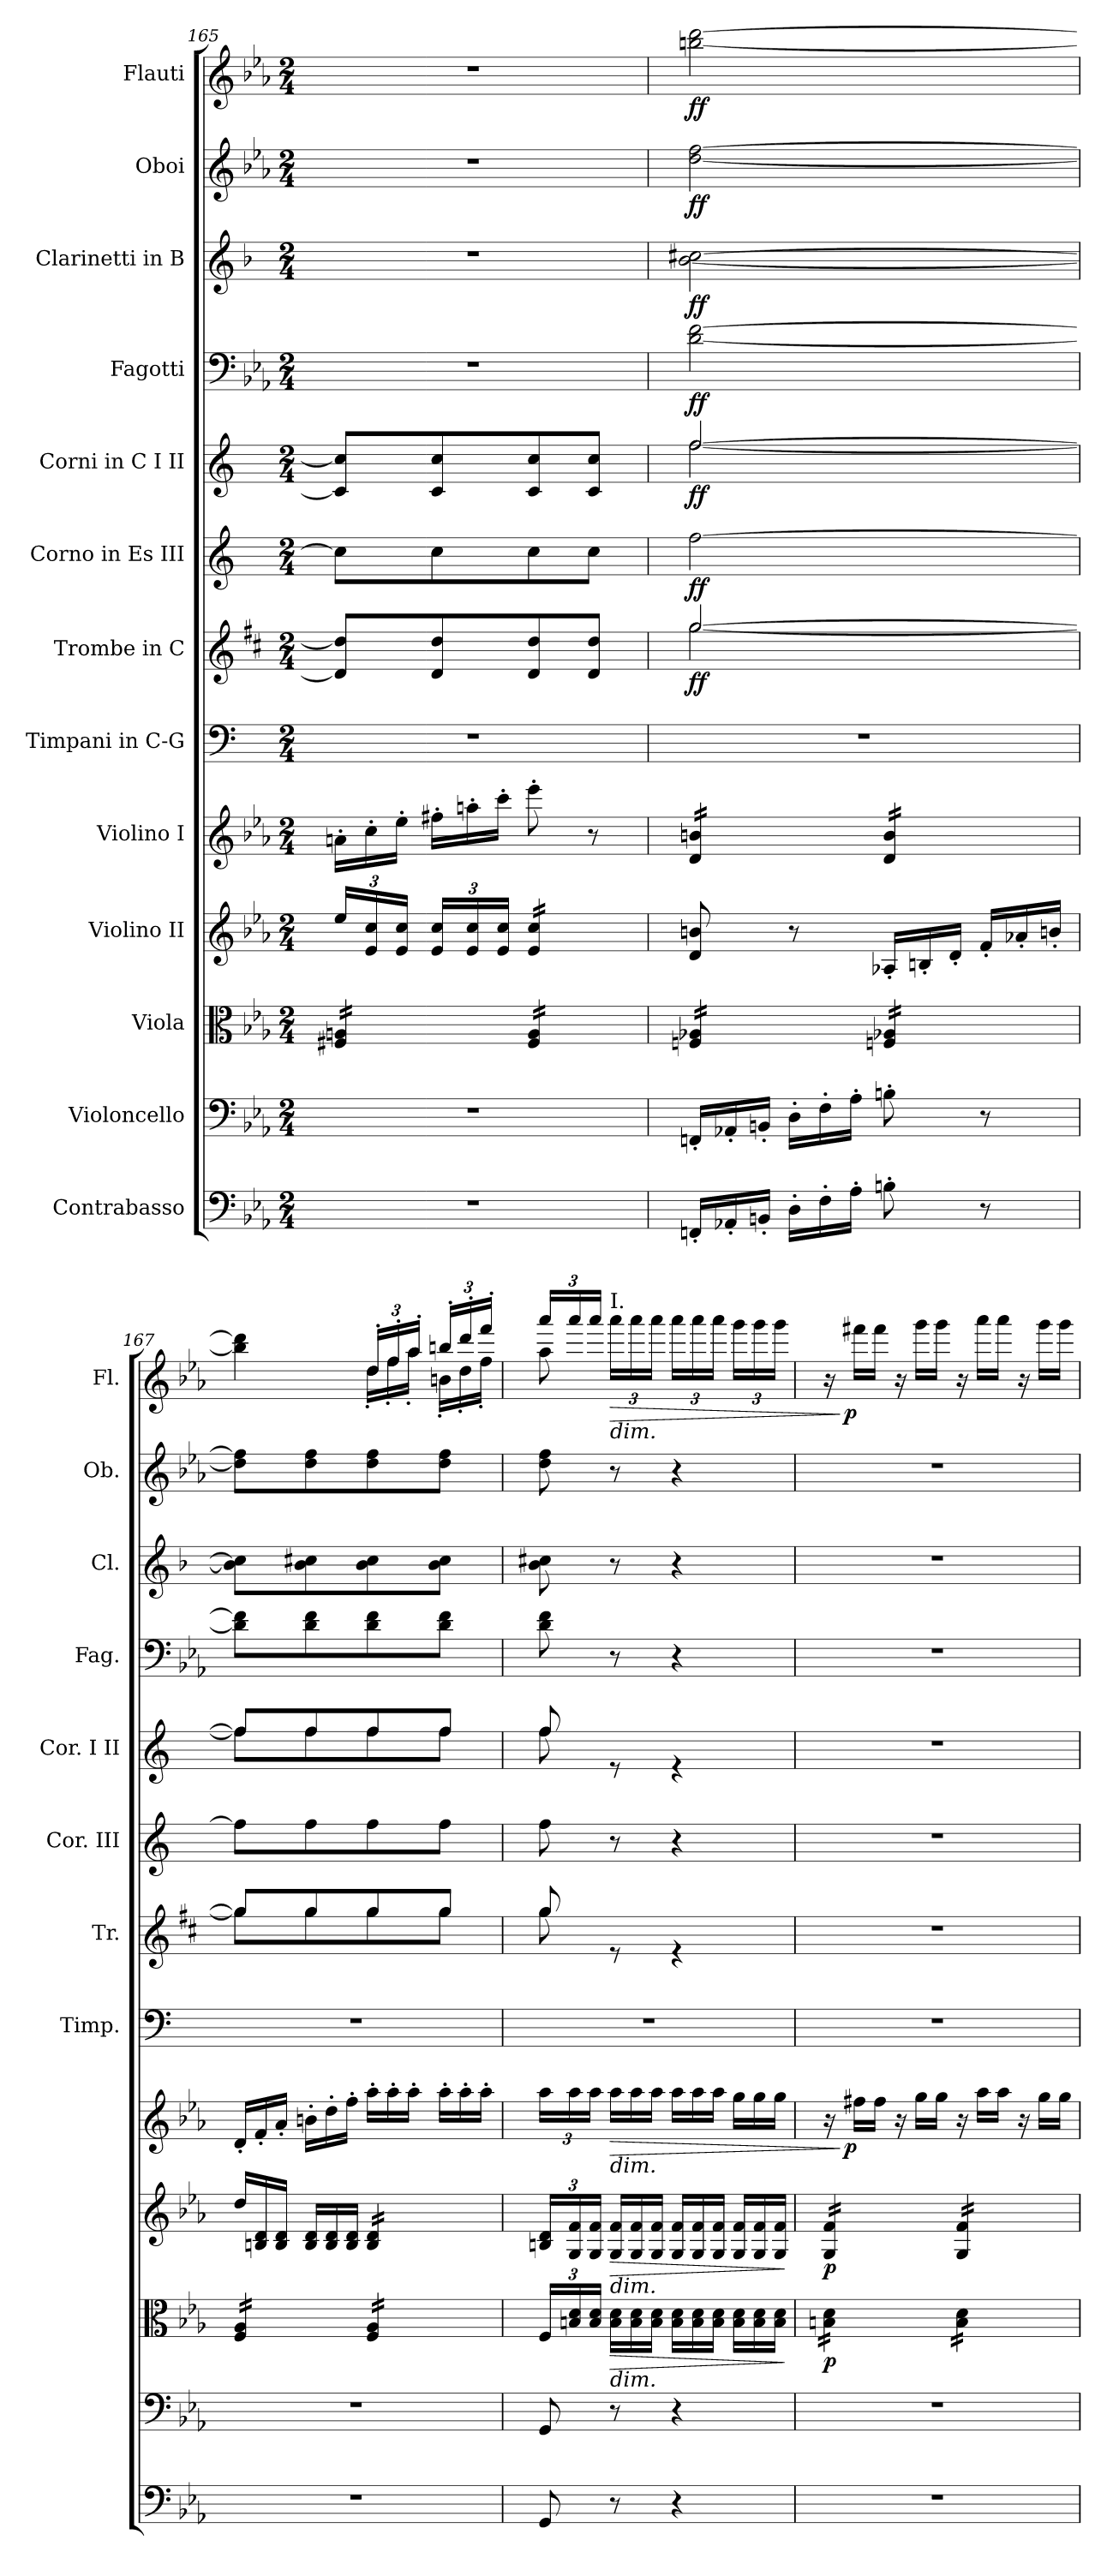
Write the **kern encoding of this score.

**kern	**kern	**kern	**dynam	**kern	**dynam	**kern	**dynam	**kern	**kern	**dynam	**kern	**dynam	**kern	**dynam	**kern	**dynam	**kern	**dynam	**kern	**dynam	**kern	**dynam
*part13	*part12	*part11	*part11	*part10	*part10	*part9	*part9	*part8	*part7	*part7	*part6	*part6	*part5	*part5	*part4	*part4	*part3	*part3	*part2	*part2	*part1	*part1
*staff13	*staff12	*staff11	*staff11	*staff10	*staff10	*staff9	*staff9	*staff8	*staff7	*staff7	*staff6	*staff6	*staff5	*staff5	*staff4	*staff4	*staff3	*staff3	*staff2	*staff2	*staff1	*staff1
*I"Contrabasso	*I"Violoncello	*I"Viola	*	*I"Violino II	*	*I"Violino I	*	*I"Timpani in C-G	*I"Trombe in C	*	*I"Corno in Es III	*	*I"Corni in C I II	*	*I"Fagotti	*	*I"Clarinetti in B	*	*I"Oboi	*	*I"Flauti	*
*	*	*	*	*	*	*	*	*I'Timp.	*I'Tr.	*	*I'Cor. III	*	*I'Cor. I II	*	*I'Fag.	*	*I'Cl.	*	*I'Ob.	*	*I'Fl.	*
!!LO:PB:g=z
*clefF4	*clefF4	*clefC3	*	*clefG2	*	*clefG2	*	*clefF4	*clefG2	*	*clefG2	*	*clefG2	*	*clefF4	*	*clefG2	*	*clefG2	*	*clefG2	*
*ITrd7c12	*	*	*	*	*	*	*	*	*ITrd1c2	*	*ITrd5c9	*	*ITrd7c12	*	*	*	*ITrd1c2	*	*	*	*	*
*k[b-e-a-]	*k[b-e-a-]	*k[b-e-a-]	*	*k[b-e-a-]	*	*k[b-e-a-]	*	*k[]	*k[]	*	*k[b-e-a-]	*	*k[]	*	*k[b-e-a-]	*	*k[b-e-a-]	*	*k[b-e-a-]	*	*k[b-e-a-]	*
*M2/4	*M2/4	*M2/4	*	*M2/4	*	*M2/4	*	*M2/4	*M2/4	*	*M2/4	*	*M2/4	*	*M2/4	*	*M2/4	*	*M2/4	*	*M2/4	*
*	*	*	*	*Xbrackettup	*	*Xtuplet	*	*	*	*	*	*	*	*	*	*	*	*	*	*	*	*
=165	=165	=165	=165	=165	=165	=165	=165	=165	=165	=165	=165	=165	=165	=165	=165	=165	=165	=165	=165	=165	=165	=165
*	*	*tremolo	*	*	*	*	*	*	*	*	*	*	*	*	*	*	*	*	*	*	*	*
2r	2r	24F#X/ 24An/LL	.	24ee-/LL	.	24an'\LL	.	2r	8c/] 8cc/]L	.	8e-\L]	.	8C/] 8c/]L	.	2r	.	2r	.	2r	.	2r	.
.	.	24F#X/ 24An/	.	24e-/ 24cc/	.	24cc'\	.	.	.	.	.	.	.	.	.	.	.	.	.	.	.	.
.	.	24F#X/ 24An/	.	24e-/ 24cc/JJ	.	24ee-'\JJ	.	.	.	.	.	.	.	.	.	.	.	.	.	.	.	.
.	.	24F#X/ 24An/	.	24e-/ 24cc/LL	.	24ff#X'\LL	.	.	8c/ 8cc/	.	8e-\	.	8C/ 8c/	.	.	.	.	.	.	.	.	.
.	.	24F#X/ 24An/	.	24e-/ 24cc/	.	24aan'\	.	.	.	.	.	.	.	.	.	.	.	.	.	.	.	.
.	.	24F#X/ 24An/JJ	.	24e-/ 24cc/JJ	.	24ccc'\JJ	.	.	.	.	.	.	.	.	.	.	.	.	.	.	.	.
*	*	*	*	*tremolo	*	*	*	*	*	*	*	*	*	*	*	*	*	*	*	*	*	*
.	.	24F#/ 24A/LL	.	24e-/ 24cc/LL	.	8eee-'\	.	.	8c/ 8cc/	.	8e-\	.	8C/ 8c/	.	.	.	.	.	.	.	.	.
.	.	24F#/ 24A/	.	24e-/ 24cc/	.	.	.	.	.	.	.	.	.	.	.	.	.	.	.	.	.	.
.	.	24F#/ 24A/	.	24e-/ 24cc/	.	.	.	.	.	.	.	.	.	.	.	.	.	.	.	.	.	.
.	.	24F#/ 24A/	.	24e-/ 24cc/	.	8r	.	.	8c/ 8cc/J	.	8e-\J	.	8C/ 8c/J	.	.	.	.	.	.	.	.	.
.	.	24F#/ 24A/	.	24e-/ 24cc/	.	.	.	.	.	.	.	.	.	.	.	.	.	.	.	.	.	.
.	.	24F#/ 24A/JJ	.	24e-/ 24cc/JJ	.	.	.	.	.	.	.	.	.	.	.	.	.	.	.	.	.	.
*	*	*	*	*Xtremolo	*	*	*	*	*	*	*	*	*	*	*	*	*	*	*	*	*	*
=166	=166	=166	=166	=166	=166	=166	=166	=166	=166	=166	=166	=166	=166	=166	=166	=166	=166	=166	=166	=166	=166	=166
*Xtuplet	*Xtuplet	*	*	*	*	*	*	*	*	*	*	*	*	*	*	*	*	*	*	*	*	*
*	*	*	*	*	*	*	*	*	*^	*	*	*	*^	*	*	*	*	*	*	*	*	*
!	!	!	!	!	!	!	!	!	!	!	!LO:DY:b	!	!LO:DY:b	!	!	!LO:DY:b	!	!LO:DY:b	!	!LO:DY:b	!	!LO:DY:b	!	!LO:DY:b
*	*	*	*	*	*	*tremolo	*	*	*	*	*	*	*	*	*	*	*	*	*	*	*	*	*	*
24FFFn'/LL	24FFn'/LL	24Fn/ 24A-X/LL	.	8d/ 8bn/	.	24d/ 24bn/LL	.	2r	[2ff/	[2ff\	ff	[2a-\	ff	[2f/	[2f\	ff	[2d\ [2f\	ff	[2a-\ [2bn\	ff	[2dd\ [2ff\	ff	[2bbn\ [2ddd\	ff
24AAA-X'/	24AA-X'/	24Fn/ 24A-X/	.	.	.	24d/ 24bn/	.	.	.	.	.	.	.	.	.	.	.	.	.	.	.	.	.	.
24BBBn'/JJ	24BBn'/JJ	24Fn/ 24A-X/	.	.	.	24d/ 24bn/	.	.	.	.	.	.	.	.	.	.	.	.	.	.	.	.	.	.
24DD'\LL	24D'\LL	24Fn/ 24A-X/	.	8r	.	24d/ 24bn/	.	.	.	.	.	.	.	.	.	.	.	.	.	.	.	.	.	.
24FF'\	24F'\	24Fn/ 24A-X/	.	.	.	24d/ 24bn/	.	.	.	.	.	.	.	.	.	.	.	.	.	.	.	.	.	.
24AA-'\JJ	24A-'\JJ	24Fn/ 24A-X/JJ	.	.	.	24d/ 24bn/JJ	.	.	.	.	.	.	.	.	.	.	.	.	.	.	.	.	.	.
*	*	*	*	*Xtuplet	*	*	*	*	*	*	*	*	*	*	*	*	*	*	*	*	*	*	*	*
8BBn'\	8Bn'\	24Fn/ 24A-X/LL	.	24A-X'/LL	.	24d/ 24b/LL	.	.	.	.	.	.	.	.	.	.	.	.	.	.	.	.	.	.
.	.	24Fn/ 24A-X/	.	24Bn'/	.	24d/ 24b/	.	.	.	.	.	.	.	.	.	.	.	.	.	.	.	.	.	.
.	.	24Fn/ 24A-X/	.	24d'/JJ	.	24d/ 24b/	.	.	.	.	.	.	.	.	.	.	.	.	.	.	.	.	.	.
8r	8r	24Fn/ 24A-X/	.	24f'/LL	.	24d/ 24b/	.	.	.	.	.	.	.	.	.	.	.	.	.	.	.	.	.	.
.	.	24Fn/ 24A-X/	.	24a-X'/	.	24d/ 24b/	.	.	.	.	.	.	.	.	.	.	.	.	.	.	.	.	.	.
.	.	24Fn/ 24A-X/JJ	.	24bn'/JJ	.	24d/ 24b/JJ	.	.	.	.	.	.	.	.	.	.	.	.	.	.	.	.	.	.
*	*	*	*	*	*	*Xtremolo	*	*	*	*	*	*	*	*	*	*	*	*	*	*	*	*	*	*
=167	=167	=167	=167	=167	=167	=167	=167	=167	=167	=167	=167	=167	=167	=167	=167	=167	=167	=167	=167	=167	=167	=167	=167	=167
*	*	*	*	*	*	*	*	*	*	*	*	*	*	*	*	*	*	*	*	*	*	*	*^	*
2r	2r	24F/ 24A-/LL	.	24dd/LL	.	24d'/LL	.	2r	8ff/L]	8ff\L]	.	8a-\L]	.	8f/L]	8f\L]	.	8d\] 8f\]L	.	8a-\] 8b\]L	.	8dd\] 8ff\]L	.	4bb\] 4ddd\]	4ryy	.
.	.	24F/ 24A-/	.	24Bn/ 24d/	.	24f'/	.	.	.	.	.	.	.	.	.	.	.	.	.	.	.	.	.	.	.
.	.	24F/ 24A-/	.	24B/ 24d/JJ	.	24a-'/JJ	.	.	.	.	.	.	.	.	.	.	.	.	.	.	.	.	.	.	.
.	.	24F/ 24A-/	.	24B/ 24d/LL	.	24bn'\LL	.	.	8ff/	8ff\	.	8a-\	.	8f/	8f\	.	8d\ 8f\	.	8a-\ 8bn\	.	8dd\ 8ff\	.	.	.	.
.	.	24F/ 24A-/	.	24B/ 24d/	.	24dd'\	.	.	.	.	.	.	.	.	.	.	.	.	.	.	.	.	.	.	.
.	.	24F/ 24A-/JJ	.	24B/ 24d/JJ	.	24ff'\JJ	.	.	.	.	.	.	.	.	.	.	.	.	.	.	.	.	.	.	.
*	*	*	*	*	*	*	*	*	*	*	*	*	*	*	*	*	*	*	*	*	*	*	*Xbrackettup	*Xtuplet	*
*	*	*	*	*tremolo	*	*	*	*	*	*	*	*	*	*	*	*	*	*	*	*	*	*	*	*	*
.	.	24F/ 24A-/LL	.	24B/ 24d/LL	.	24aa-'\LL	.	.	8ff/	8ff\	.	8a-\	.	8f/	8f\	.	8d\ 8f\	.	8a-\ 8b\	.	8dd\ 8ff\	.	24dd'/LL	24dd'\LL	.
.	.	24F/ 24A-/	.	24B/ 24d/	.	24aa-'\	.	.	.	.	.	.	.	.	.	.	.	.	.	.	.	.	24ff'/	24ff'\	.
.	.	24F/ 24A-/	.	24B/ 24d/	.	24aa-'\JJ	.	.	.	.	.	.	.	.	.	.	.	.	.	.	.	.	24aa-'/JJ	24aa-'\JJ	.
*	*	*	*	*	*	*	*	*	*	*	*	*	*	*	*	*	*	*	*	*	*	*	*tuplet	*Xtuplet	*
.	.	24F/ 24A-/	.	24B/ 24d/	.	24aa-'\LL	.	.	8ff/J	8ff\J	.	8a-\J	.	8f/J	8f\J	.	8d\ 8f\J	.	8a-\ 8b\J	.	8dd\ 8ff\J	.	24bbn'/LL	24bn'\LL	.
.	.	24F/ 24A-/	.	24B/ 24d/	.	24aa-'\	.	.	.	.	.	.	.	.	.	.	.	.	.	.	.	.	24ddd'/	24dd'\	.
.	.	24F/ 24A-/JJ	.	24B/ 24d/JJ	.	24aa-'\JJ	.	.	.	.	.	.	.	.	.	.	.	.	.	.	.	.	24fff'/JJ	24ff'\JJ	.
*	*	*	*	*Xtremolo	*	*	*	*	*	*	*	*	*	*	*	*	*	*	*	*	*	*	*	*	*
*	*	*Xtremolo	*	*	*	*	*	*	*	*	*	*	*	*	*	*	*	*	*	*	*	*	*	*	*
=168	=168	=168	=168	=168	=168	=168	=168	=168	=168	=168	=168	=168	=168	=168	=168	=168	=168	=168	=168	=168	=168	=168	=168	=168	=168
*	*	*Xbrackettup	*	*tuplet	*	*tuplet	*	*	*	*	*	*	*	*	*	*	*	*	*	*	*	*	*	*	*
*	*	*	*	*	*	*Xbrackettup	*	*	*	*	*	*	*	*	*	*	*	*	*	*	*	*	*tuplet	*	*
8GGG/	8GG/	24F/LL	.	24Bn/ 24d/LL	.	24aa-\LL	.	2r	8ff/	8ff\	.	8a-\	.	8f/	8f\	.	8d\ 8f\	.	8a-\ 8bn\	.	8dd\ 8ff\	.	24aaa-/LL	8aa-\	.
.	.	24Bn/ 24d/	.	24G/ 24f/	.	24aa-\	.	.	.	.	.	.	.	.	.	.	.	.	.	.	.	.	24aaa-/	.	.
.	.	24B/ 24d/JJ	.	24G/ 24f/JJ	.	24aa-\JJ	.	.	.	.	.	.	.	.	.	.	.	.	.	.	.	.	24aaa-/JJ	.	.
*	*	*Xtuplet	*	*	*	*	*	*	*	*	*	*	*	*	*	*	*	*	*	*	*	*	*	*	*
!	!	!	!LO:HP:b	!	!	!	!	!	!	!	!	!	!	!	!	!	!	!	!	!	!	!	!	!	!
*	*	*	*	*Xtuplet	*	*	*	*	*	*	*	*	*	*	*	*	*	*	*	*	*	*	*	*	*
!	!	!	!	!	!LO:HP:b	!	!	!	!	!	!	!	!	!	!	!	!	!	!	!	!	!	!	!	!
*	*	*	*	*	*	*Xtuplet	*	*	*	*	*	*	*	*	*	*	*	*	*	*	*	*	*	*	*
!	!	!	!	!	!	!	!	!	!	!	!	!	!	!	!	!	!	!	!	!	!	!	!LO:TX:a:t=I.	!	!
!	!	!	!	!	!	!	!	!	!	!	!	!	!	!	!	!	!	!	!	!	!	!	!LO:TX:b:i:t=dim.	!	!
!	!	!	!	!	!	!LO:TX:b:i:t=dim.	!	!	!	!	!	!	!	!	!	!	!	!	!	!	!	!	!	!	!
!	!	!	!	!LO:TX:b:i:t=dim.	!	!	!	!	!	!	!	!	!	!	!	!	!	!	!	!	!	!	!	!	!
!	!	!LO:TX:b:i:t=dim.	!	!	!	!	!	!	!	!	!	!	!	!	!	!	!	!	!	!	!	!	!	!	!
!	!	!	!	!	!	!	!LO:HP:b	!	!	!	!	!	!	!	!	!	!	!	!	!	!	!	!	!	!LO:HP:b
8r	8r	24B\ 24d\LL	>	24G/ 24f/LL	>	24aa-\LL	>	.	8re	4.ryy	.	8r	.	8re	4.ryy	.	8r	.	8r	.	8r	.	24aaa-\LL	4.ryy	>
.	.	24B\ 24d\	.	24G/ 24f/	.	24aa-\	.	.	.	.	.	.	.	.	.	.	.	.	.	.	.	.	24aaa-\	.	.
.	.	24B\ 24d\JJ	.	24G/ 24f/JJ	.	24aa-\JJ	.	.	.	.	.	.	.	.	.	.	.	.	.	.	.	.	24aaa-\JJ	.	.
4r	4r	24B\ 24d\LL	.	24G/ 24f/LL	.	24aa-\LL	.	.	4re	.	.	4r	.	4re	.	.	4r	.	4r	.	4r	.	24aaa-\LL	.	.
.	.	24B\ 24d\	.	24G/ 24f/	.	24aa-\	.	.	.	.	.	.	.	.	.	.	.	.	.	.	.	.	24aaa-\	.	.
.	.	24B\ 24d\JJ	.	24G/ 24f/JJ	.	24aa-\JJ	.	.	.	.	.	.	.	.	.	.	.	.	.	.	.	.	24aaa-\JJ	.	.
.	.	24B\ 24d\LL	.	24G/ 24f/LL	.	24gg\LL	.	.	.	.	.	.	.	.	.	.	.	.	.	.	.	.	24ggg\LL	.	.
.	.	24B\ 24d\	.	24G/ 24f/	.	24gg\	.	.	.	.	.	.	.	.	.	.	.	.	.	.	.	.	24ggg\	.	.
.	.	24B\ 24d\JJ	.	24G/ 24f/JJ	.	24gg\JJ	.	.	.	.	.	.	.	.	.	.	.	.	.	.	.	.	24ggg\JJ	.	.
*	*	*	*	*	*	*	*	*	*v	*v	*	*	*	*v	*v	*	*	*	*	*	*	*	*v	*v	*
.	.	.	]	.	]	.	.	.	.	.	.	.	.	.	.	.	.	.	.	.	.	.
!!LO:PB:g=z
=169	=169	=169	=169	=169	=169	=169	=169	=169	=169	=169	=169	=169	=169	=169	=169	=169	=169	=169	=169	=169	=169	=169
*	*	*	*	*	*	*	*	*	*	*	*	*	*	*	*	*	*	*	*	*	*Xtuplet	*
!	!	!	!LO:DY:b	!	!LO:DY:b	!	!	!	!	!	!	!	!	!	!	!	!	!	!	!	!	!
*	*	*tremolo	*	*	*	*	*	*	*	*	*	*	*	*	*	*	*	*	*	*	*	*
*	*	*	*	*tremolo	*	*	*	*	*	*	*	*	*	*	*	*	*	*	*	*	*	*
2r	2r	24Bn\ 24d\LL	p	24G/ 24f/LL	p	24r	.	2r	2r	.	2r	.	2r	.	2r	.	2r	.	2r	.	24r	.
!	!	!	!	!	!	!	!LO:DY:n=1:b	!	!	!	!	!	!	!	!	!	!	!	!	!	!	!LO:DY:n=1:b
.	.	24Bn\ 24d\	.	24G/ 24f/	.	24ff#X\LL	] p	.	.	.	.	.	.	.	.	.	.	.	.	.	24fff#X\LL	] p
.	.	24Bn\ 24d\	.	24G/ 24f/	.	24ff#\JJ	.	.	.	.	.	.	.	.	.	.	.	.	.	.	24fff#\JJ	.
.	.	24Bn\ 24d\	.	24G/ 24f/	.	24r	.	.	.	.	.	.	.	.	.	.	.	.	.	.	24r	.
.	.	24Bn\ 24d\	.	24G/ 24f/	.	24gg\LL	.	.	.	.	.	.	.	.	.	.	.	.	.	.	24ggg\LL	.
.	.	24Bn\ 24d\JJ	.	24G/ 24f/JJ	.	24gg\JJ	.	.	.	.	.	.	.	.	.	.	.	.	.	.	24ggg\JJ	.
.	.	24B\ 24d\LL	.	24G/ 24f/LL	.	24r	.	.	.	.	.	.	.	.	.	.	.	.	.	.	24r	.
.	.	24B\ 24d\	.	24G/ 24f/	.	24aa-\LL	.	.	.	.	.	.	.	.	.	.	.	.	.	.	24aaa-\LL	.
.	.	24B\ 24d\	.	24G/ 24f/	.	24aa-\JJ	.	.	.	.	.	.	.	.	.	.	.	.	.	.	24aaa-\JJ	.
.	.	24B\ 24d\	.	24G/ 24f/	.	24r	.	.	.	.	.	.	.	.	.	.	.	.	.	.	24r	.
.	.	24B\ 24d\	.	24G/ 24f/	.	24gg\LL	.	.	.	.	.	.	.	.	.	.	.	.	.	.	24ggg\LL	.
.	.	24B\ 24d\JJ	.	24G/ 24f/JJ	.	24gg\JJ	.	.	.	.	.	.	.	.	.	.	.	.	.	.	24ggg\JJ	.
*	*	*	*	*Xtremolo	*	*	*	*	*	*	*	*	*	*	*	*	*	*	*	*	*	*
*	*	*Xtremolo	*	*	*	*	*	*	*	*	*	*	*	*	*	*	*	*	*	*	*	*
=	=	=	=	=	=	=	=	=	=	=	=	=	=	=	=	=	=	=	=	=	=	=
*-	*-	*-	*-	*-	*-	*-	*-	*-	*-	*-	*-	*-	*-	*-	*-	*-	*-	*-	*-	*-	*-	*-
